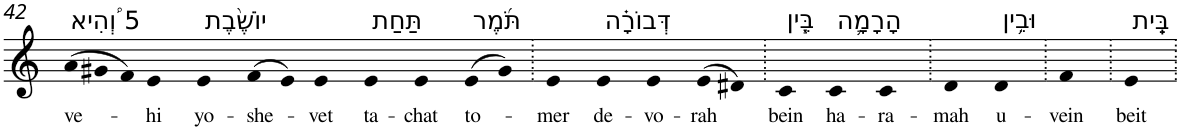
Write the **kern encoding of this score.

**kern	**text
*part1	*part1
*staff1	*staff1
*I"Piano	*
*I'Pno	*
!!LO:PB:g=z
*clefG2	*
*k[]	*
*Xtuplet	*
=42	=42
!LO:TX:a:t=5 וְ֠הִיא	!
!	!LO:LY:b
(>12a	ve-
12g#X	.
12f)	.
!	!LO:LY:b
4e	-hi
!LO:TX:a:t=יוֹשֶׁ֨בֶת	!
!	!LO:LY:b
4e	yo-
!	!LO:LY:b
(>8f	-she-
8e)	.
!	!LO:LY:b
4e	-vet
!LO:TX:a:t=תַּחַת	!
!	!LO:LY:b
4e	ta-
!	!LO:LY:b
4e	-chat
!LO:TX:a:t=תֹּ֜מֶר	!
!	!LO:LY:b
(>8e	to-
8g#)	.
=43.	=43.
!	!LO:LY:b
4e	-mer
!LO:TX:a:t=דְּבוֹרָ֗ה	!
!	!LO:LY:b
4e	de-
!	!LO:LY:b
4e	-vo-
!	!LO:LY:b
(>8e	-rah
8d#X)	.
=44.	=44.
!LO:TX:a:t=בֵּ֧ין	!
!	!LO:LY:b
4c	bein
!LO:TX:a:t=הָרָמָ֛ה	!
!	!LO:LY:b
4c	ha-
!	!LO:LY:b
4c	-ra-
=45.	=45.
!	!LO:LY:b
4d	-mah
!LO:TX:a:t=וּבֵ֥ין	!
!	!LO:LY:b
4d	u-
=46.	=46.
!	!LO:LY:b
4f	-vein
=47.	=47.
!LO:TX:a:t=בֵּֽית	!
!	!LO:LY:b
4e	beit
=.	=.
*-	*-
